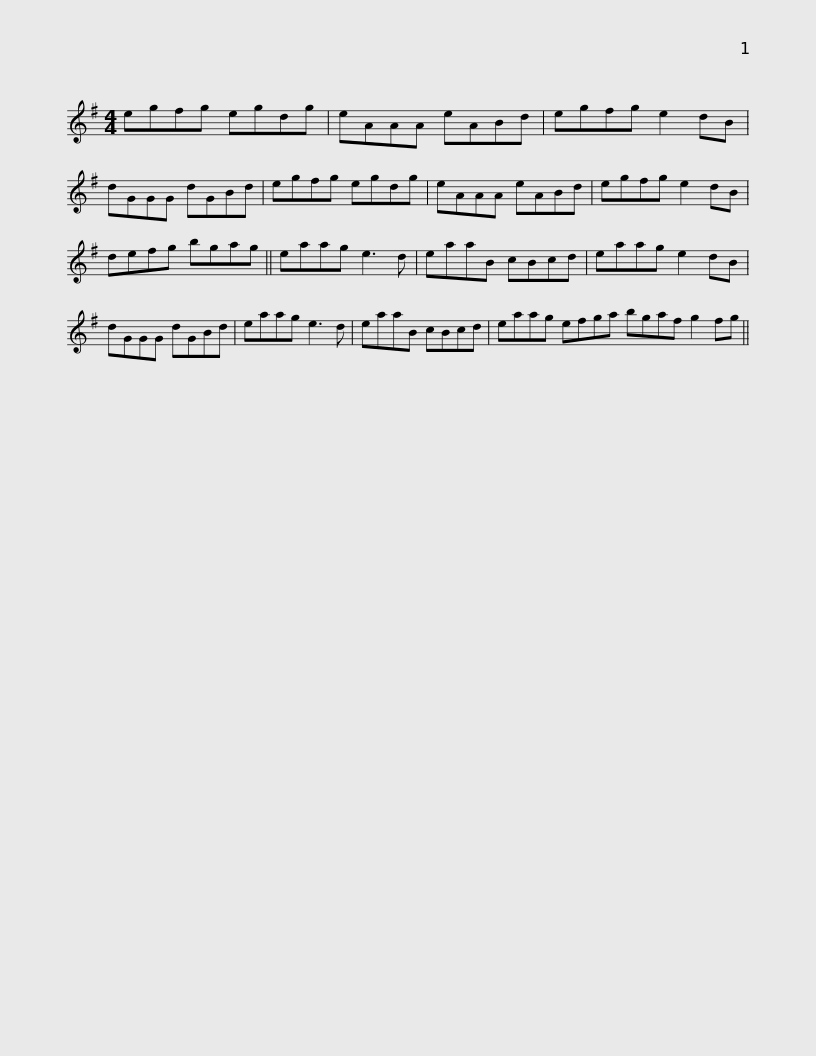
X:1
L:1/8
M:4/4
I:linebreak $
K:G
V:1 treble
V:1
 egfg egdg | eAAA eABd | egfg e2 dB | dGGG dGBd | egfg egdg |$ %5
 eAAA eABd | egfg e2 dB | defg bgag || eaag e3 d | eaaB cBcd |$ %10
 eaag e2 dB | dGGG dGBd | eaag e3 d | eaaB cBcd |$ eaag efga bgaf g2 fg || %15
